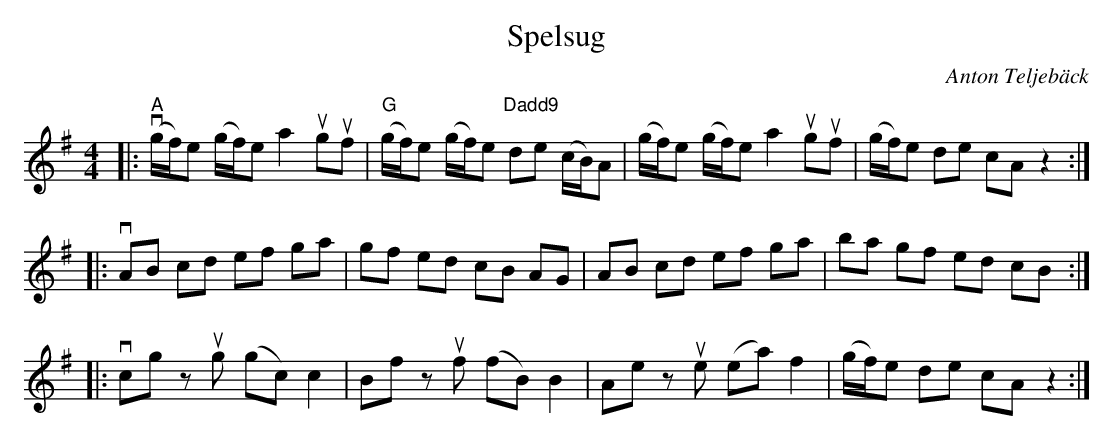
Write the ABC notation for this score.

X:1
T:Spelsug
C:Anton Teljebäck
M:4/4
L:1/8
K:G
|: "A" v(g/f/)e (g/f/)e a2 uguf | "G" (g/f/)e (g/f/)e "Dadd9"de (c/B/)A | (g/f/)e (g/f/)e a2 uguf | (g/f/)e de cA z2 :|
|: vAB cd ef ga | gf ed cB AG | AB cd ef ga | ba gf ed cB :|
|:vcg zug (gc) c2 | Bf zuf (fB) B2 | Ae zue (ea) f2 | (g/f/)e de cA z2 :|
